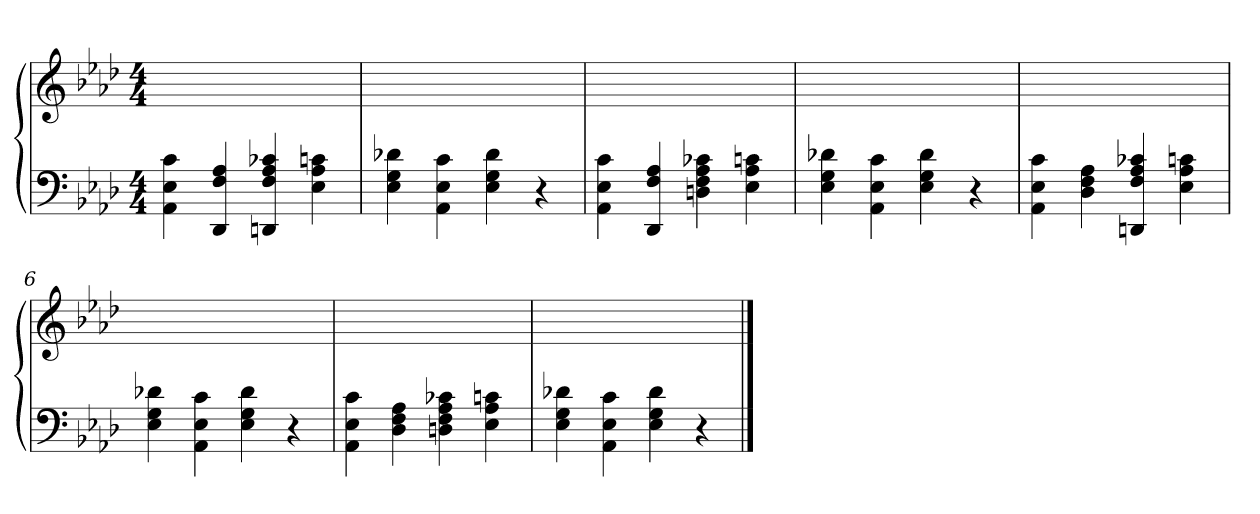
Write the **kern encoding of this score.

**kern	**kern
*part2	*part1
*staff2	*staff1
*clefF4	*clefG2
*k[b-e-a-d-]	*k[b-e-a-d-]
*A-:	*A-:
*M4/4	*M4/4
*MM60	*MM60
=1	=1
4AA- 4E- 4c	1ryy
4DD- 4F 4A-	.
4DDn 4F 4A- 4c-X	.
4E- 4A- 4cn	.
=2	=2
4E- 4G 4d-X	1ryy
4AA- 4E- 4c	.
4E- 4G 4d-	.
4r	.
=3	=3
4AA- 4E- 4c	1ryy
4DD- 4F 4A-	.
4Dn 4F 4A- 4c-X	.
4E- 4A- 4cn	.
=4	=4
4E- 4G 4d-X	1ryy
4AA- 4E- 4c	.
4E- 4G 4d-	.
4r	.
=5	=5
4AA- 4E- 4c	1ryy
4D- 4F 4A-	.
4DDn 4F 4A- 4c-X	.
4E- 4A- 4cn	.
=6	=6
4E- 4G 4d-X	1ryy
4AA- 4E- 4c	.
4E- 4G 4d-	.
4r	.
=7	=7
4AA- 4E- 4c	1ryy
4D- 4F 4A-	.
4Dn 4F 4A- 4c-X	.
4E- 4A- 4cn	.
=8	=8
4E- 4G 4d-X	1ryy
4AA- 4E- 4c	.
4E- 4G 4d-	.
4r	.
==	==
*-	*-
